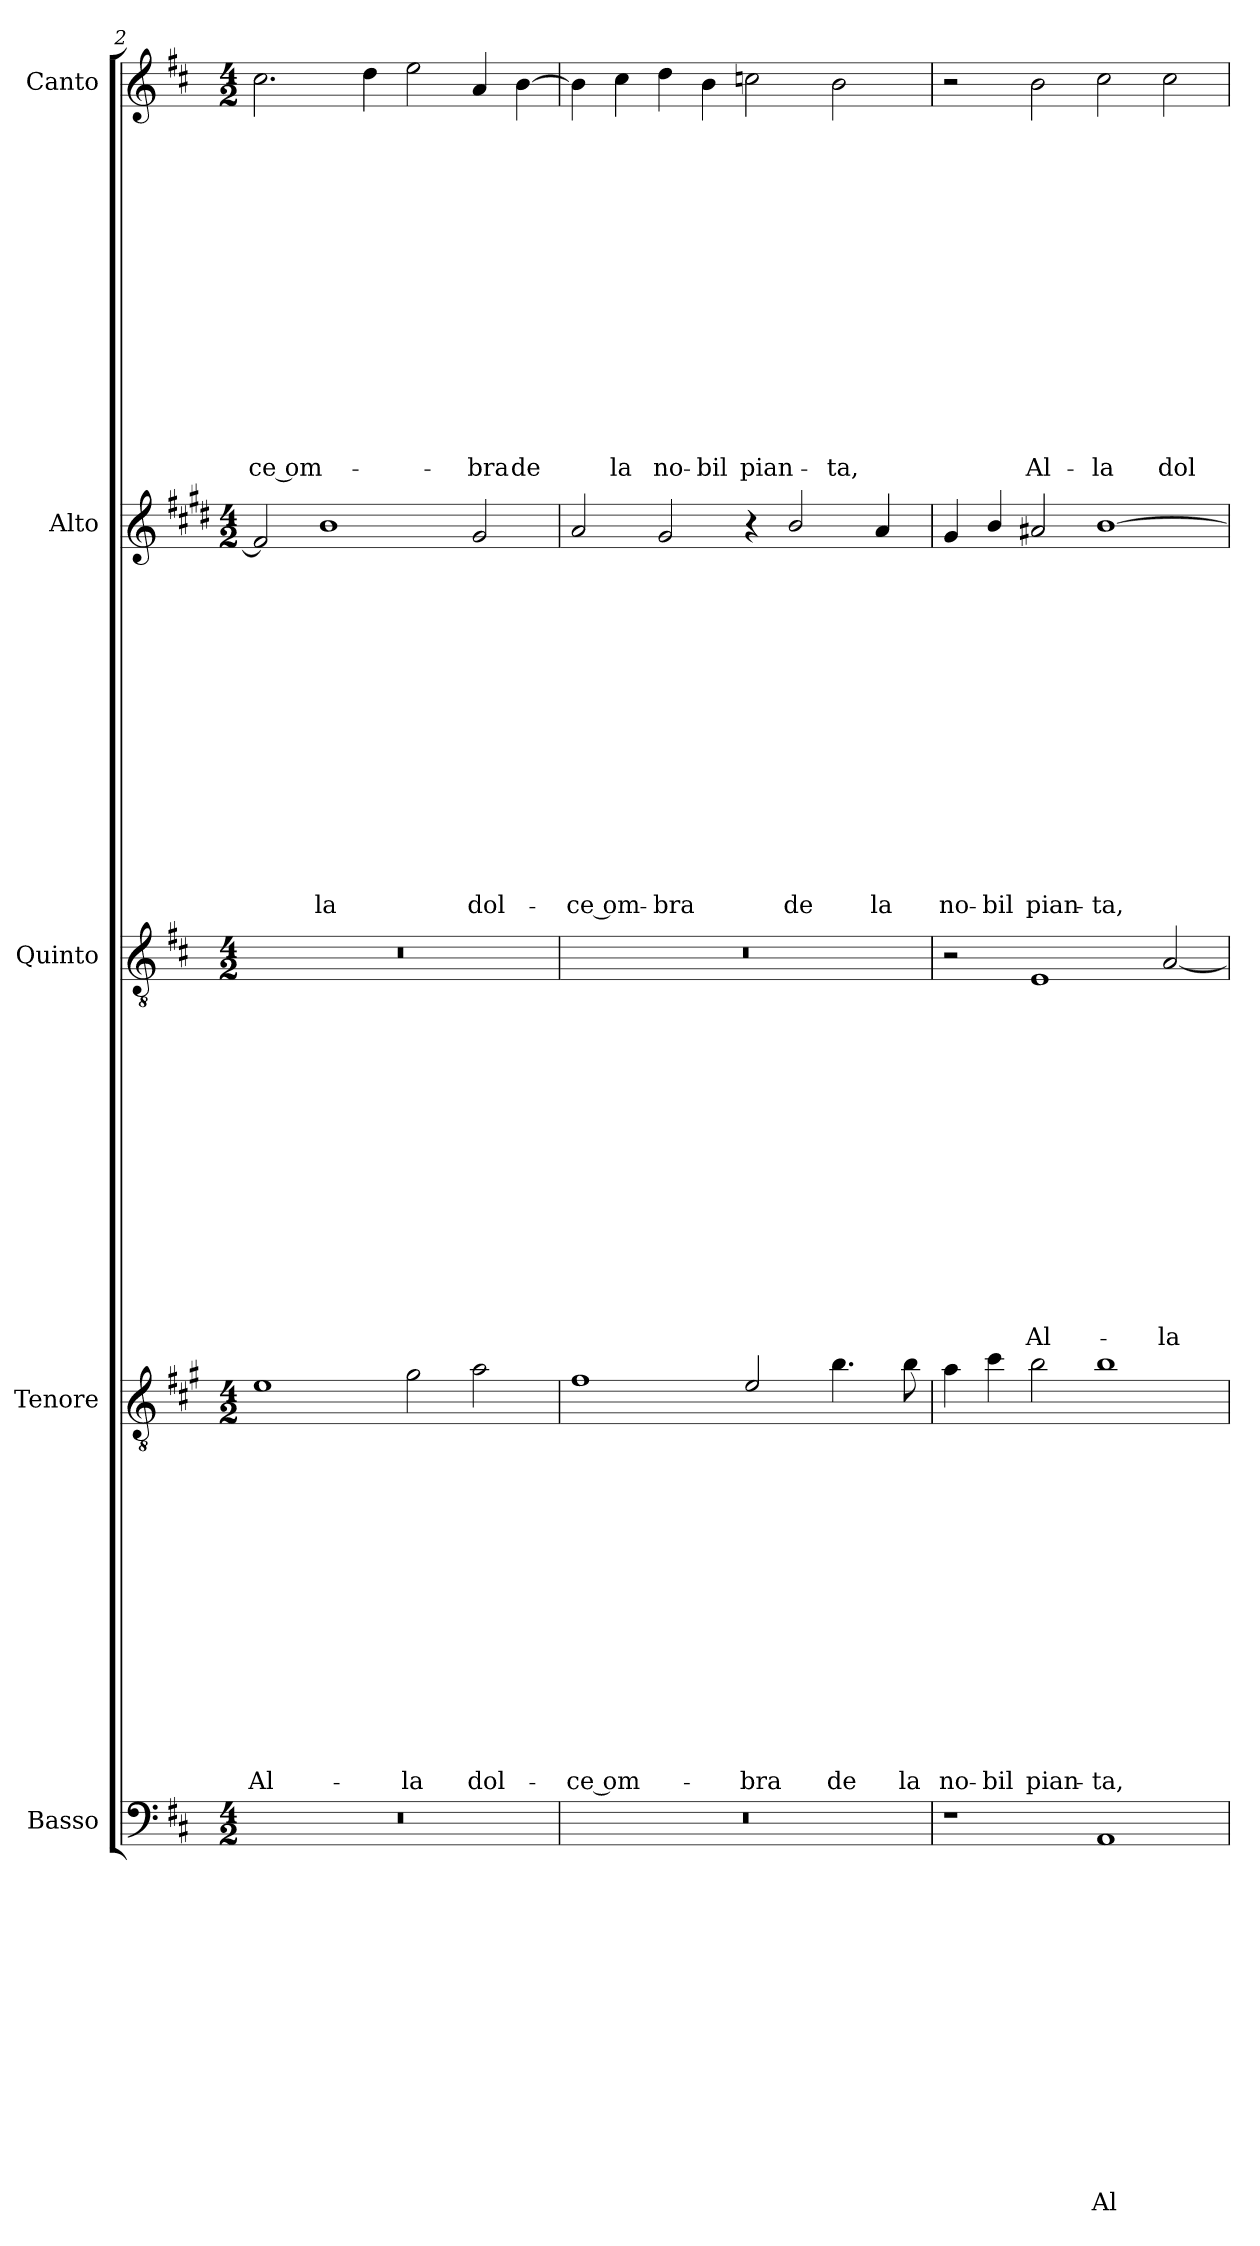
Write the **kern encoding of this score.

**kern	**text	**text	**text	**text	**text	**text	**text	**text	**text	**text	**text	**text	**text	**text	**text	**kern	**text	**text	**text	**text	**text	**text	**text	**text	**text	**text	**text	**text	**text	**text	**text	**kern	**text	**text	**text	**text	**text	**text	**text	**text	**text	**text	**text	**text	**text	**text	**text	**kern	**text	**text	**text	**text	**text	**text	**text	**text	**text	**text	**text	**text	**text	**text	**text	**kern	**text	**text	**text	**text	**text	**text	**text	**text	**text	**text	**text	**text	**text	**text	**text
*part5	*part5	*part5	*part5	*part5	*part5	*part5	*part5	*part5	*part5	*part5	*part5	*part5	*part5	*part5	*part5	*part4	*part4	*part4	*part4	*part4	*part4	*part4	*part4	*part4	*part4	*part4	*part4	*part4	*part4	*part4	*part4	*part3	*part3	*part3	*part3	*part3	*part3	*part3	*part3	*part3	*part3	*part3	*part3	*part3	*part3	*part3	*part3	*part2	*part2	*part2	*part2	*part2	*part2	*part2	*part2	*part2	*part2	*part2	*part2	*part2	*part2	*part2	*part2	*part1	*part1	*part1	*part1	*part1	*part1	*part1	*part1	*part1	*part1	*part1	*part1	*part1	*part1	*part1	*part1
*staff5	*staff5	*staff5	*staff5	*staff5	*staff5	*staff5	*staff5	*staff5	*staff5	*staff5	*staff5	*staff5	*staff5	*staff5	*staff5	*staff4	*staff4	*staff4	*staff4	*staff4	*staff4	*staff4	*staff4	*staff4	*staff4	*staff4	*staff4	*staff4	*staff4	*staff4	*staff4	*staff3	*staff3	*staff3	*staff3	*staff3	*staff3	*staff3	*staff3	*staff3	*staff3	*staff3	*staff3	*staff3	*staff3	*staff3	*staff3	*staff2	*staff2	*staff2	*staff2	*staff2	*staff2	*staff2	*staff2	*staff2	*staff2	*staff2	*staff2	*staff2	*staff2	*staff2	*staff2	*staff1	*staff1	*staff1	*staff1	*staff1	*staff1	*staff1	*staff1	*staff1	*staff1	*staff1	*staff1	*staff1	*staff1	*staff1	*staff1
*I"Basso	*	*	*	*	*	*	*	*	*	*	*	*	*	*	*	*I"Tenore	*	*	*	*	*	*	*	*	*	*	*	*	*	*	*	*I"Quinto	*	*	*	*	*	*	*	*	*	*	*	*	*	*	*	*I"Alto	*	*	*	*	*	*	*	*	*	*	*	*	*	*	*	*I"Canto	*	*	*	*	*	*	*	*	*	*	*	*	*	*	*
*I'B	*	*	*	*	*	*	*	*	*	*	*	*	*	*	*	*I'T	*	*	*	*	*	*	*	*	*	*	*	*	*	*	*	*	*	*	*	*	*	*	*	*	*	*	*	*	*	*	*	*I'A	*	*	*	*	*	*	*	*	*	*	*	*	*	*	*	*I'C	*	*	*	*	*	*	*	*	*	*	*	*	*	*	*
*clefF4	*	*	*	*	*	*	*	*	*	*	*	*	*	*	*	*clefGv2	*	*	*	*	*	*	*	*	*	*	*	*	*	*	*	*clefGv2	*	*	*	*	*	*	*	*	*	*	*	*	*	*	*	*clefG2	*	*	*	*	*	*	*	*	*	*	*	*	*	*	*	*clefG2	*	*	*	*	*	*	*	*	*	*	*	*	*	*	*
*	*	*	*	*	*	*	*	*	*	*	*	*	*	*	*	*ITrd4c7	*	*	*	*	*	*	*	*	*	*	*	*	*	*	*	*	*	*	*	*	*	*	*	*	*	*	*	*	*	*	*	*ITrd1c2	*	*	*	*	*	*	*	*	*	*	*	*	*	*	*	*	*	*	*	*	*	*	*	*	*	*	*	*	*	*	*
*k[f#c#]	*	*	*	*	*	*	*	*	*	*	*	*	*	*	*	*k[f#c#]	*	*	*	*	*	*	*	*	*	*	*	*	*	*	*	*k[f#c#]	*	*	*	*	*	*	*	*	*	*	*	*	*	*	*	*k[f#c#]	*	*	*	*	*	*	*	*	*	*	*	*	*	*	*	*k[f#c#]	*	*	*	*	*	*	*	*	*	*	*	*	*	*	*
*D:	*	*	*	*	*	*	*	*	*	*	*	*	*	*	*	*D:	*	*	*	*	*	*	*	*	*	*	*	*	*	*	*	*D:	*	*	*	*	*	*	*	*	*	*	*	*	*	*	*	*D:	*	*	*	*	*	*	*	*	*	*	*	*	*	*	*	*D:	*	*	*	*	*	*	*	*	*	*	*	*	*	*	*
*M4/2	*	*	*	*	*	*	*	*	*	*	*	*	*	*	*	*M4/2	*	*	*	*	*	*	*	*	*	*	*	*	*	*	*	*M4/2	*	*	*	*	*	*	*	*	*	*	*	*	*	*	*	*M4/2	*	*	*	*	*	*	*	*	*	*	*	*	*	*	*	*M4/2	*	*	*	*	*	*	*	*	*	*	*	*	*	*	*
=2	=2	=2	=2	=2	=2	=2	=2	=2	=2	=2	=2	=2	=2	=2	=2	=2	=2	=2	=2	=2	=2	=2	=2	=2	=2	=2	=2	=2	=2	=2	=2	=2	=2	=2	=2	=2	=2	=2	=2	=2	=2	=2	=2	=2	=2	=2	=2	=2	=2	=2	=2	=2	=2	=2	=2	=2	=2	=2	=2	=2	=2	=2	=2	=2	=2	=2	=2	=2	=2	=2	=2	=2	=2	=2	=2	=2	=2	=2	=2
!	!	!	!	!	!	!	!	!	!	!	!	!	!	!	!	!	!	!	!	!	!	!	!	!	!	!	!	!	!	!	!LO:LY:b	!	!	!	!	!	!	!	!	!	!	!	!	!	!	!	!	!	!	!	!	!	!	!	!	!	!	!	!	!	!	!	!	!	!	!	!	!	!	!	!	!	!	!	!	!	!	!	!LO:LY:b
0r	.	.	.	.	.	.	.	.	.	.	.	.	.	.	.	1A	.	.	.	.	.	.	.	.	.	.	.	.	.	.	Al-	0r	.	.	.	.	.	.	.	.	.	.	.	.	.	.	.	2e/]	.	.	.	.	.	.	.	.	.	.	.	.	.	.	.	2.cc#\	.	.	.	.	.	.	.	.	.	.	.	.	.	.	-ce om-
!	!	!	!	!	!	!	!	!	!	!	!	!	!	!	!	!	!	!	!	!	!	!	!	!	!	!	!	!	!	!	!	!	!	!	!	!	!	!	!	!	!	!	!	!	!	!	!	!	!	!	!	!	!	!	!	!	!	!	!	!	!	!	!LO:LY:b	!	!	!	!	!	!	!	!	!	!	!	!	!	!	!	!
.	.	.	.	.	.	.	.	.	.	.	.	.	.	.	.	.	.	.	.	.	.	.	.	.	.	.	.	.	.	.	.	.	.	.	.	.	.	.	.	.	.	.	.	.	.	.	.	1a	.	.	.	.	.	.	.	.	.	.	.	.	.	.	-la	.	.	.	.	.	.	.	.	.	.	.	.	.	.	.	.
.	.	.	.	.	.	.	.	.	.	.	.	.	.	.	.	.	.	.	.	.	.	.	.	.	.	.	.	.	.	.	.	.	.	.	.	.	.	.	.	.	.	.	.	.	.	.	.	.	.	.	.	.	.	.	.	.	.	.	.	.	.	.	.	4dd\	.	.	.	.	.	.	.	.	.	.	.	.	.	.	.
!	!	!	!	!	!	!	!	!	!	!	!	!	!	!	!	!	!	!	!	!	!	!	!	!	!	!	!	!	!	!	!LO:LY:b	!	!	!	!	!	!	!	!	!	!	!	!	!	!	!	!	!	!	!	!	!	!	!	!	!	!	!	!	!	!	!	!	!	!	!	!	!	!	!	!	!	!	!	!	!	!	!	!
.	.	.	.	.	.	.	.	.	.	.	.	.	.	.	.	2c#\	.	.	.	.	.	.	.	.	.	.	.	.	.	.	-la	.	.	.	.	.	.	.	.	.	.	.	.	.	.	.	.	.	.	.	.	.	.	.	.	.	.	.	.	.	.	.	.	2ee\	.	.	.	.	.	.	.	.	.	.	.	.	.	.	.
!	!	!	!	!	!	!	!	!	!	!	!	!	!	!	!	!	!	!	!	!	!	!	!	!	!	!	!	!	!	!	!LO:LY:b	!	!	!	!	!	!	!	!	!	!	!	!	!	!	!	!	!	!	!	!	!	!	!	!	!	!	!	!	!	!	!	!LO:LY:b	!	!	!	!	!	!	!	!	!	!	!	!	!	!	!	!LO:LY:b
.	.	.	.	.	.	.	.	.	.	.	.	.	.	.	.	2d\	.	.	.	.	.	.	.	.	.	.	.	.	.	.	dol-	.	.	.	.	.	.	.	.	.	.	.	.	.	.	.	.	2f#/	.	.	.	.	.	.	.	.	.	.	.	.	.	.	dol-	4a/	.	.	.	.	.	.	.	.	.	.	.	.	.	.	-bra
!	!	!	!	!	!	!	!	!	!	!	!	!	!	!	!	!	!	!	!	!	!	!	!	!	!	!	!	!	!	!	!	!	!	!	!	!	!	!	!	!	!	!	!	!	!	!	!	!	!	!	!	!	!	!	!	!	!	!	!	!	!	!	!	!	!	!	!	!	!	!	!	!	!	!	!	!	!	!	!LO:LY:b
.	.	.	.	.	.	.	.	.	.	.	.	.	.	.	.	.	.	.	.	.	.	.	.	.	.	.	.	.	.	.	.	.	.	.	.	.	.	.	.	.	.	.	.	.	.	.	.	.	.	.	.	.	.	.	.	.	.	.	.	.	.	.	.	[4b\	.	.	.	.	.	.	.	.	.	.	.	.	.	.	de
=3	=3	=3	=3	=3	=3	=3	=3	=3	=3	=3	=3	=3	=3	=3	=3	=3	=3	=3	=3	=3	=3	=3	=3	=3	=3	=3	=3	=3	=3	=3	=3	=3	=3	=3	=3	=3	=3	=3	=3	=3	=3	=3	=3	=3	=3	=3	=3	=3	=3	=3	=3	=3	=3	=3	=3	=3	=3	=3	=3	=3	=3	=3	=3	=3	=3	=3	=3	=3	=3	=3	=3	=3	=3	=3	=3	=3	=3	=3	=3
!	!	!	!	!	!	!	!	!	!	!	!	!	!	!	!	!	!	!	!	!	!	!	!	!	!	!	!	!	!	!	!LO:LY:b	!	!	!	!	!	!	!	!	!	!	!	!	!	!	!	!	!	!	!	!	!	!	!	!	!	!	!	!	!	!	!	!LO:LY:b	!	!	!	!	!	!	!	!	!	!	!	!	!	!	!	!
0r	.	.	.	.	.	.	.	.	.	.	.	.	.	.	.	1B	.	.	.	.	.	.	.	.	.	.	.	.	.	.	-ce om-	0r	.	.	.	.	.	.	.	.	.	.	.	.	.	.	.	2g/	.	.	.	.	.	.	.	.	.	.	.	.	.	.	-ce om-	4b\]	.	.	.	.	.	.	.	.	.	.	.	.	.	.	.
!	!	!	!	!	!	!	!	!	!	!	!	!	!	!	!	!	!	!	!	!	!	!	!	!	!	!	!	!	!	!	!	!	!	!	!	!	!	!	!	!	!	!	!	!	!	!	!	!	!	!	!	!	!	!	!	!	!	!	!	!	!	!	!	!	!	!	!	!	!	!	!	!	!	!	!	!	!	!	!LO:LY:b
.	.	.	.	.	.	.	.	.	.	.	.	.	.	.	.	.	.	.	.	.	.	.	.	.	.	.	.	.	.	.	.	.	.	.	.	.	.	.	.	.	.	.	.	.	.	.	.	.	.	.	.	.	.	.	.	.	.	.	.	.	.	.	.	4cc#\	.	.	.	.	.	.	.	.	.	.	.	.	.	.	la
!	!	!	!	!	!	!	!	!	!	!	!	!	!	!	!	!	!	!	!	!	!	!	!	!	!	!	!	!	!	!	!	!	!	!	!	!	!	!	!	!	!	!	!	!	!	!	!	!	!	!	!	!	!	!	!	!	!	!	!	!	!	!	!LO:LY:b	!	!	!	!	!	!	!	!	!	!	!	!	!	!	!	!LO:LY:b
.	.	.	.	.	.	.	.	.	.	.	.	.	.	.	.	.	.	.	.	.	.	.	.	.	.	.	.	.	.	.	.	.	.	.	.	.	.	.	.	.	.	.	.	.	.	.	.	2f#/	.	.	.	.	.	.	.	.	.	.	.	.	.	.	-bra	4dd\	.	.	.	.	.	.	.	.	.	.	.	.	.	.	no-
!	!	!	!	!	!	!	!	!	!	!	!	!	!	!	!	!	!	!	!	!	!	!	!	!	!	!	!	!	!	!	!	!	!	!	!	!	!	!	!	!	!	!	!	!	!	!	!	!	!	!	!	!	!	!	!	!	!	!	!	!	!	!	!	!	!	!	!	!	!	!	!	!	!	!	!	!	!	!	!LO:LY:b
.	.	.	.	.	.	.	.	.	.	.	.	.	.	.	.	.	.	.	.	.	.	.	.	.	.	.	.	.	.	.	.	.	.	.	.	.	.	.	.	.	.	.	.	.	.	.	.	.	.	.	.	.	.	.	.	.	.	.	.	.	.	.	.	4b\	.	.	.	.	.	.	.	.	.	.	.	.	.	.	-bil
!	!	!	!	!	!	!	!	!	!	!	!	!	!	!	!	!	!	!	!	!	!	!	!	!	!	!	!	!	!	!	!LO:LY:b	!	!	!	!	!	!	!	!	!	!	!	!	!	!	!	!	!	!	!	!	!	!	!	!	!	!	!	!	!	!	!	!	!	!	!	!	!	!	!	!	!	!	!	!	!	!	!	!LO:LY:b
.	.	.	.	.	.	.	.	.	.	.	.	.	.	.	.	2A/	.	.	.	.	.	.	.	.	.	.	.	.	.	.	-bra	.	.	.	.	.	.	.	.	.	.	.	.	.	.	.	.	4r	.	.	.	.	.	.	.	.	.	.	.	.	.	.	.	2ccn\	.	.	.	.	.	.	.	.	.	.	.	.	.	.	pian-
!	!	!	!	!	!	!	!	!	!	!	!	!	!	!	!	!	!	!	!	!	!	!	!	!	!	!	!	!	!	!	!	!	!	!	!	!	!	!	!	!	!	!	!	!	!	!	!	!	!	!	!	!	!	!	!	!	!	!	!	!	!	!	!LO:LY:b	!	!	!	!	!	!	!	!	!	!	!	!	!	!	!	!
.	.	.	.	.	.	.	.	.	.	.	.	.	.	.	.	.	.	.	.	.	.	.	.	.	.	.	.	.	.	.	.	.	.	.	.	.	.	.	.	.	.	.	.	.	.	.	.	2a/	.	.	.	.	.	.	.	.	.	.	.	.	.	.	de	.	.	.	.	.	.	.	.	.	.	.	.	.	.	.	.
!	!	!	!	!	!	!	!	!	!	!	!	!	!	!	!	!	!	!	!	!	!	!	!	!	!	!	!	!	!	!	!LO:LY:b	!	!	!	!	!	!	!	!	!	!	!	!	!	!	!	!	!	!	!	!	!	!	!	!	!	!	!	!	!	!	!	!	!	!	!	!	!	!	!	!	!	!	!	!	!	!	!	!LO:LY:b
.	.	.	.	.	.	.	.	.	.	.	.	.	.	.	.	4.e\	.	.	.	.	.	.	.	.	.	.	.	.	.	.	de	.	.	.	.	.	.	.	.	.	.	.	.	.	.	.	.	.	.	.	.	.	.	.	.	.	.	.	.	.	.	.	.	2b\	.	.	.	.	.	.	.	.	.	.	.	.	.	.	-ta,
!	!	!	!	!	!	!	!	!	!	!	!	!	!	!	!	!	!	!	!	!	!	!	!	!	!	!	!	!	!	!	!	!	!	!	!	!	!	!	!	!	!	!	!	!	!	!	!	!	!	!	!	!	!	!	!	!	!	!	!	!	!	!	!LO:LY:b	!	!	!	!	!	!	!	!	!	!	!	!	!	!	!	!
.	.	.	.	.	.	.	.	.	.	.	.	.	.	.	.	.	.	.	.	.	.	.	.	.	.	.	.	.	.	.	.	.	.	.	.	.	.	.	.	.	.	.	.	.	.	.	.	4g/	.	.	.	.	.	.	.	.	.	.	.	.	.	.	la	.	.	.	.	.	.	.	.	.	.	.	.	.	.	.	.
!	!	!	!	!	!	!	!	!	!	!	!	!	!	!	!	!	!	!	!	!	!	!	!	!	!	!	!	!	!	!	!LO:LY:b	!	!	!	!	!	!	!	!	!	!	!	!	!	!	!	!	!	!	!	!	!	!	!	!	!	!	!	!	!	!	!	!	!	!	!	!	!	!	!	!	!	!	!	!	!	!	!	!
.	.	.	.	.	.	.	.	.	.	.	.	.	.	.	.	8e\	.	.	.	.	.	.	.	.	.	.	.	.	.	.	la	.	.	.	.	.	.	.	.	.	.	.	.	.	.	.	.	.	.	.	.	.	.	.	.	.	.	.	.	.	.	.	.	.	.	.	.	.	.	.	.	.	.	.	.	.	.	.	.
=4	=4	=4	=4	=4	=4	=4	=4	=4	=4	=4	=4	=4	=4	=4	=4	=4	=4	=4	=4	=4	=4	=4	=4	=4	=4	=4	=4	=4	=4	=4	=4	=4	=4	=4	=4	=4	=4	=4	=4	=4	=4	=4	=4	=4	=4	=4	=4	=4	=4	=4	=4	=4	=4	=4	=4	=4	=4	=4	=4	=4	=4	=4	=4	=4	=4	=4	=4	=4	=4	=4	=4	=4	=4	=4	=4	=4	=4	=4	=4
!	!	!	!	!	!	!	!	!	!	!	!	!	!	!	!	!	!	!	!	!	!	!	!	!	!	!	!	!	!	!	!LO:LY:b	!	!	!	!	!	!	!	!	!	!	!	!	!	!	!	!	!	!	!	!	!	!	!	!	!	!	!	!	!	!	!	!LO:LY:b	!	!	!	!	!	!	!	!	!	!	!	!	!	!	!	!
1r	.	.	.	.	.	.	.	.	.	.	.	.	.	.	.	4d\	.	.	.	.	.	.	.	.	.	.	.	.	.	.	no-	2r	.	.	.	.	.	.	.	.	.	.	.	.	.	.	.	4f#/	.	.	.	.	.	.	.	.	.	.	.	.	.	.	no-	2r	.	.	.	.	.	.	.	.	.	.	.	.	.	.	.
!	!	!	!	!	!	!	!	!	!	!	!	!	!	!	!	!	!	!	!	!	!	!	!	!	!	!	!	!	!	!	!LO:LY:b	!	!	!	!	!	!	!	!	!	!	!	!	!	!	!	!	!	!	!	!	!	!	!	!	!	!	!	!	!	!	!	!LO:LY:b	!	!	!	!	!	!	!	!	!	!	!	!	!	!	!	!
.	.	.	.	.	.	.	.	.	.	.	.	.	.	.	.	4f#\	.	.	.	.	.	.	.	.	.	.	.	.	.	.	-bil	.	.	.	.	.	.	.	.	.	.	.	.	.	.	.	.	4a/	.	.	.	.	.	.	.	.	.	.	.	.	.	.	-bil	.	.	.	.	.	.	.	.	.	.	.	.	.	.	.	.
!	!	!	!	!	!	!	!	!	!	!	!	!	!	!	!	!	!	!	!	!	!	!	!	!	!	!	!	!	!	!	!LO:LY:b	!	!	!	!	!	!	!	!	!	!	!	!	!	!	!	!LO:LY:b	!	!	!	!	!	!	!	!	!	!	!	!	!	!	!	!LO:LY:b	!	!	!	!	!	!	!	!	!	!	!	!	!	!	!	!LO:LY:b
.	.	.	.	.	.	.	.	.	.	.	.	.	.	.	.	2e\	.	.	.	.	.	.	.	.	.	.	.	.	.	.	pian-	1E	.	.	.	.	.	.	.	.	.	.	.	.	.	.	Al-	2g#X/	.	.	.	.	.	.	.	.	.	.	.	.	.	.	pian-	2b\	.	.	.	.	.	.	.	.	.	.	.	.	.	.	Al-
!	!	!	!	!	!	!	!	!	!	!	!	!	!	!	!LO:LY:b	!	!	!	!	!	!	!	!	!	!	!	!	!	!	!	!LO:LY:b	!	!	!	!	!	!	!	!	!	!	!	!	!	!	!	!	!	!	!	!	!	!	!	!	!	!	!	!	!	!	!	!LO:LY:b	!	!	!	!	!	!	!	!	!	!	!	!	!	!	!	!LO:LY:b
1AA	.	.	.	.	.	.	.	.	.	.	.	.	.	.	Al-	1e	.	.	.	.	.	.	.	.	.	.	.	.	.	.	-ta,	.	.	.	.	.	.	.	.	.	.	.	.	.	.	.	.	[1a	.	.	.	.	.	.	.	.	.	.	.	.	.	.	-ta,	2cc#\	.	.	.	.	.	.	.	.	.	.	.	.	.	.	-la
!	!	!	!	!	!	!	!	!	!	!	!	!	!	!	!	!	!	!	!	!	!	!	!	!	!	!	!	!	!	!	!	!	!	!	!	!	!	!	!	!	!	!	!	!	!	!	!LO:LY:b	!	!	!	!	!	!	!	!	!	!	!	!	!	!	!	!	!	!	!	!	!	!	!	!	!	!	!	!	!	!	!	!LO:LY:b
.	.	.	.	.	.	.	.	.	.	.	.	.	.	.	.	.	.	.	.	.	.	.	.	.	.	.	.	.	.	.	.	[2A/	.	.	.	.	.	.	.	.	.	.	.	.	.	.	-la	.	.	.	.	.	.	.	.	.	.	.	.	.	.	.	.	2cc#\	.	.	.	.	.	.	.	.	.	.	.	.	.	.	dol-
=	=	=	=	=	=	=	=	=	=	=	=	=	=	=	=	=	=	=	=	=	=	=	=	=	=	=	=	=	=	=	=	=	=	=	=	=	=	=	=	=	=	=	=	=	=	=	=	=	=	=	=	=	=	=	=	=	=	=	=	=	=	=	=	=	=	=	=	=	=	=	=	=	=	=	=	=	=	=	=
*-	*-	*-	*-	*-	*-	*-	*-	*-	*-	*-	*-	*-	*-	*-	*-	*-	*-	*-	*-	*-	*-	*-	*-	*-	*-	*-	*-	*-	*-	*-	*-	*-	*-	*-	*-	*-	*-	*-	*-	*-	*-	*-	*-	*-	*-	*-	*-	*-	*-	*-	*-	*-	*-	*-	*-	*-	*-	*-	*-	*-	*-	*-	*-	*-	*-	*-	*-	*-	*-	*-	*-	*-	*-	*-	*-	*-	*-	*-	*-
